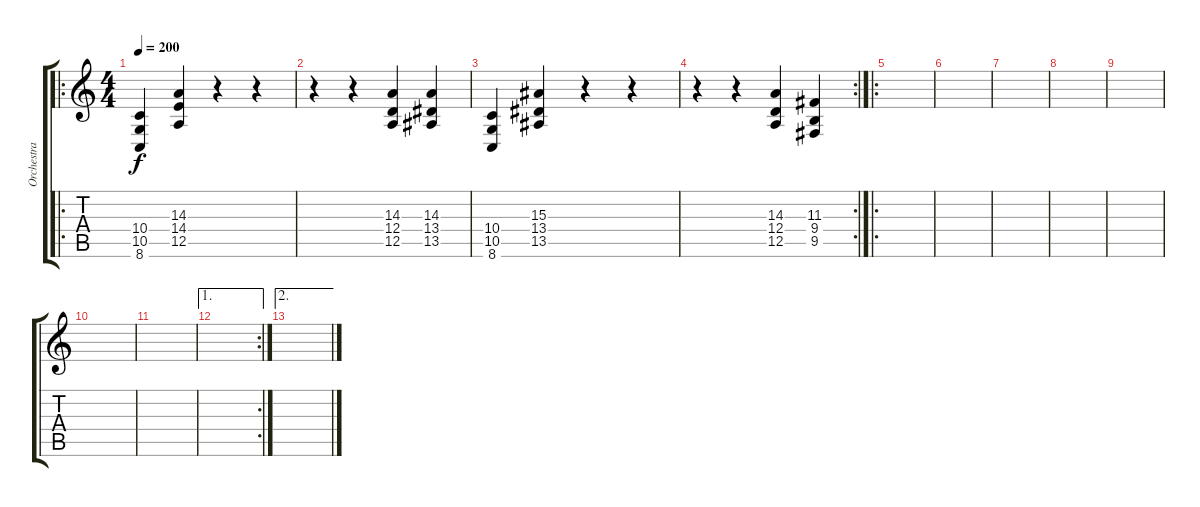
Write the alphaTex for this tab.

\track ("Orchestra Hit" "Orchestra ") {instrument orchestrahit}
\staff {score tabs}
\tuning (E4 B3 G3 D3 A2 E2) {hide}
\ro
\ts (4 4)
\tempo 200
\clef g2
\ks c
(10.4 10.5 8.6).4{dy f} (14.3 14.4 12.5).4 r.4 r.4 |
r.4 r.4 (14.3 12.4 12.5).4 (14.3 13.4 13.5).4 |
(10.4 10.5 8.6).4 (15.3 13.4 13.5).4 r.4 r.4 |
\rc 2
r.4 r.4 (14.3 12.4 12.5).4 (11.3 9.4 9.5).4 |
\ro
|
|
|
|
|
|
|
\ae 1
\rc 2
|
\ae 2
